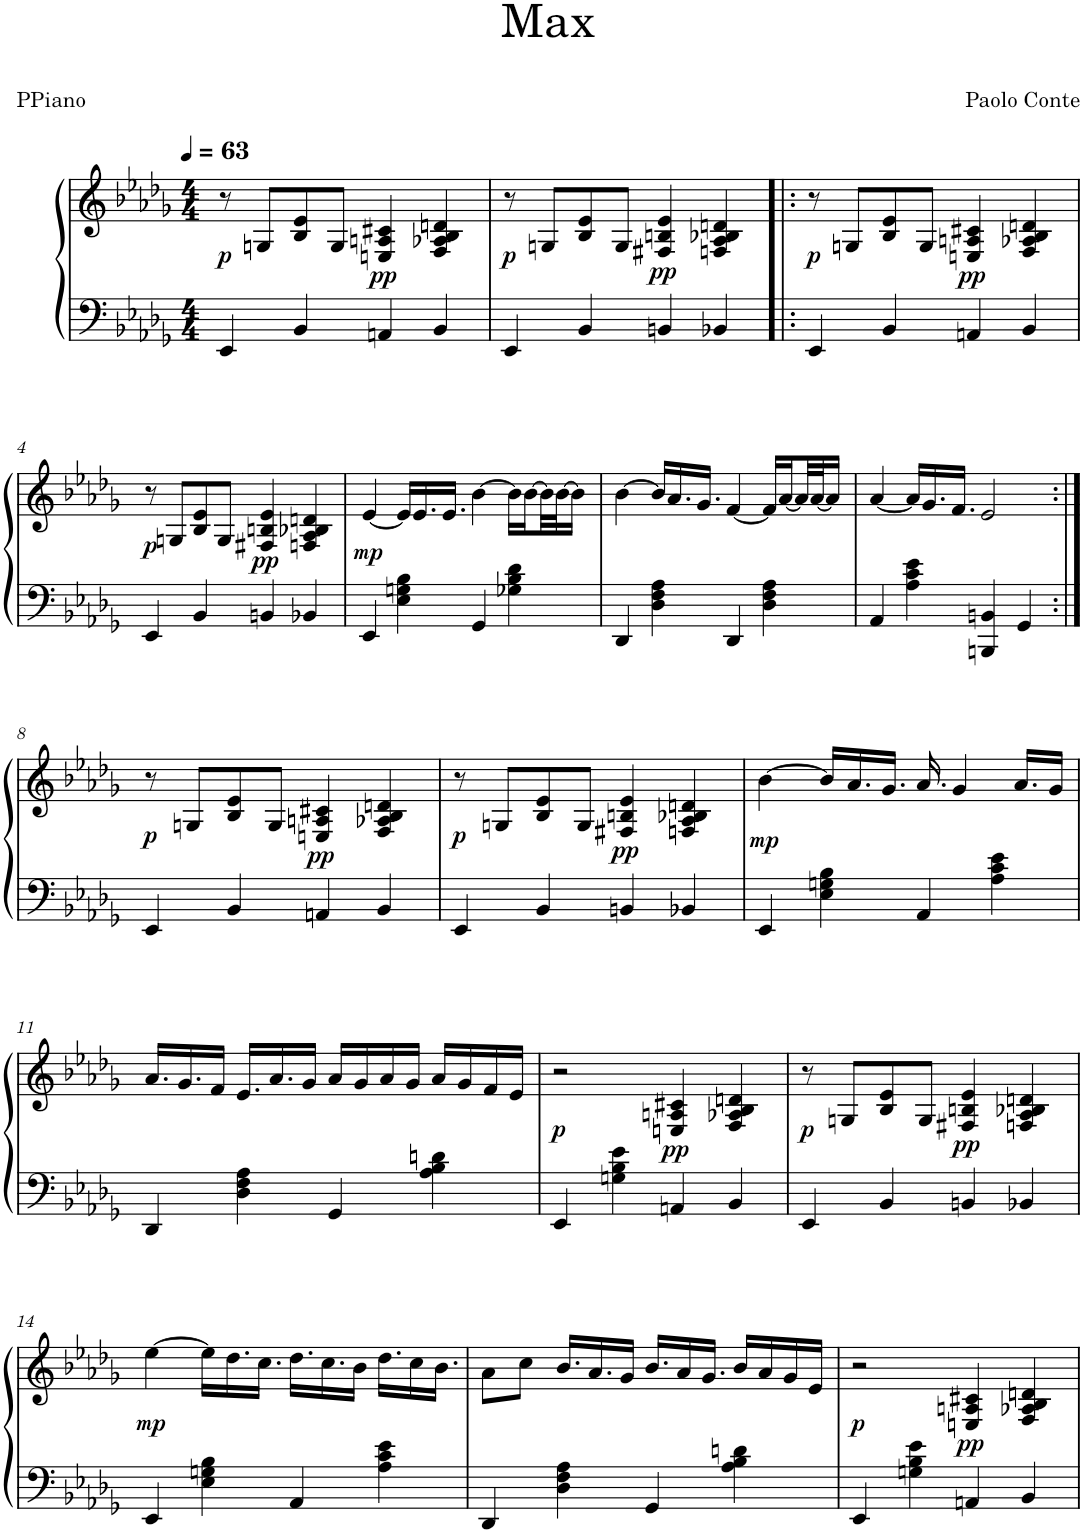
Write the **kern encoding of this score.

**kern	**kern	**dynam
*part1	*part1	*part1
*staff2	*staff1	*staff1/2
*I"Piano	*	*
*clefF4	*clefG2	*
*k[b-e-a-d-g-]	*k[b-e-a-d-g-]	*
*M4/4	*M4/4	*
*MM63	*MM63	*
=1	=1	=1
!	!	!LO:DY:b
4EE-/	8r	p
.	8Gn/L	.
4BB-/	8B-/ 8e-/	.
.	8G/J	.
!	!	!LO:DY:b
4AAn/	4En/ 4An/ 4c#X/	pp
4BB-/	4F/ 4A-X/ 4B-/ 4dn/	.
=2	=2	=2
!	!	!LO:DY:b
4EE-/	8r	p
.	8Gn/L	.
4BB-/	8B-/ 8e-/	.
.	8G/J	.
!	!	!LO:DY:b
4BBn/	4F#X/ 4Bn/ 4e-/	pp
4BB-X/	4Fn/ 4A-/ 4B-X/ 4dn/	.
=3!|:	=3!|:	=3!|:
!	!	!LO:DY:b
4EE-/	8r	p
.	8Gn/L	.
4BB-/	8B-/ 8e-/	.
.	8G/J	.
!	!	!LO:DY:b
4AAn/	4En/ 4An/ 4c#X/	pp
4BB-/	4F/ 4A-X/ 4B-/ 4dn/	.
!!LO:LB:g=z
=4	=4	=4
!	!	!LO:DY:b
4EE-/	8r	p
.	8Gn/L	.
4BB-/	8B-/ 8e-/	.
.	8G/J	.
!	!	!LO:DY:b
4BBn/	4F#X/ 4Bn/ 4e-/	pp
4BB-X/	4Fn/ 4A-/ 4B-X/ 4dn/	.
=5	=5	=5
!	!	!LO:DY:b
4EE-/	[4e-/	mp
4E-\ 4Gn\ 4B-\	16e-/LL]	.
.	16.e-/	.
.	16.e-/JJ	.
4GG-/	[4b-\	.
4G-X\ 4B-\ 4d-\	16b-\LL]	.
.	[16b-\	.
.	32b-\L]	.
.	[32b-\J	.
.	16b-\JJ]	.
=6	=6	=6
4DD-/	[4b-\	.
4D-\ 4F\ 4A-\	16b-/LL]	.
.	16.a-/	.
.	16.g-/JJ	.
4DD-/	[4f/	.
4D-\ 4F\ 4A-\	16f/LL]	.
.	[16a-/	.
.	32a-/L]	.
.	[32a-/J	.
.	16a-/JJ]	.
=7	=7	=7
4AA-/	[4a-/	.
4A-\ 4c\ 4e-\	16a-/LL]	.
.	16.g-/	.
.	16.f/JJ	.
4BBBn/ 4BBn/	2e-/	.
4GG-/	.	.
!!LO:LB:g=z
=8:|!	=8:|!	=8:|!
!	!	!LO:DY:b
4EE-/	8r	p
.	8Gn/L	.
4BB-/	8B-/ 8e-/	.
.	8G/J	.
!	!	!LO:DY:b
4AAn/	4En/ 4An/ 4c#X/	pp
4BB-/	4F/ 4A-X/ 4B-/ 4dn/	.
=9	=9	=9
!	!	!LO:DY:b
4EE-/	8r	p
.	8Gn/L	.
4BB-/	8B-/ 8e-/	.
.	8G/J	.
!	!	!LO:DY:b
4BBn/	4F#X/ 4Bn/ 4e-/	pp
4BB-X/	4Fn/ 4A-/ 4B-X/ 4dn/	.
=10	=10	=10
!	!	!LO:DY:b
4EE-/	[4b-\	mp
4E-\ 4Gn\ 4B-\	16b-/LL]	.
.	16.a-/	.
.	16.g-/JJ	.
4AA-/	16.a-/	.
.	4g-/	.
4A-\ 4c\ 4e-\	.	.
.	16.a-/LL	.
.	16g-/JJ	.
!!LO:LB:g=z
=11	=11	=11
4DD-/	16.a-/LL	.
.	16.g-/	.
.	16f/JJ	.
4D-\ 4F\ 4A-\	16.e-/LL	.
.	16.a-/	.
.	16g-/JJ	.
4GG-/	16a-/LL	.
.	16g-/	.
.	16a-/	.
.	16g-/JJ	.
4A-\ 4B-\ 4dn\	16a-/LL	.
.	16g-/	.
.	16f/	.
.	16e-/JJ	.
=12	=12	=12
!	!	!LO:DY:b
4EE-/	2r	p
4Gn\ 4B-\ 4e-\	.	.
!	!	!LO:DY:b
4AAn/	4En/ 4An/ 4c#X/	pp
4BB-/	4F/ 4A-X/ 4B-/ 4dn/	.
=13	=13	=13
!	!	!LO:DY:b
4EE-/	8r	p
.	8Gn/L	.
4BB-/	8B-/ 8e-/	.
.	8G/J	.
!	!	!LO:DY:b
4BBn/	4F#X/ 4Bn/ 4e-/	pp
4BB-X/	4Fn/ 4A-/ 4B-X/ 4dn/	.
!!LO:LB:g=z
=14	=14	=14
!	!	!LO:DY:b
4EE-/	[4ee-\	mp
4E-\ 4Gn\ 4B-\	16ee-\LL]	.
.	16.dd-\	.
.	16.cc\JJ	.
4AA-/	16.dd-\LL	.
.	16.cc\	.
.	16b-\JJ	.
4A-\ 4c\ 4e-\	16.dd-\LL	.
.	16cc\	.
.	16.b-\JJ	.
=15	=15	=15
4DD-/	8a-\L	.
.	8cc\J	.
4D-\ 4F\ 4A-\	16.b-/LL	.
.	16.a-/	.
.	16g-/JJ	.
4GG-/	16.b-/LL	.
.	16a-/	.
.	16.g-/JJ	.
4A-\ 4B-\ 4dn\	16b-/LL	.
.	16a-/	.
.	16g-/	.
.	16e-/JJ	.
=16	=16	=16
!	!	!LO:DY:b
4EE-/	2r	p
4Gn\ 4B-\ 4e-\	.	.
!	!	!LO:DY:b
4AAn/	4En/ 4An/ 4c#X/	pp
4BB-/	4F/ 4A-X/ 4B-/ 4dn/	.
=	=	=
*-	*-	*-
